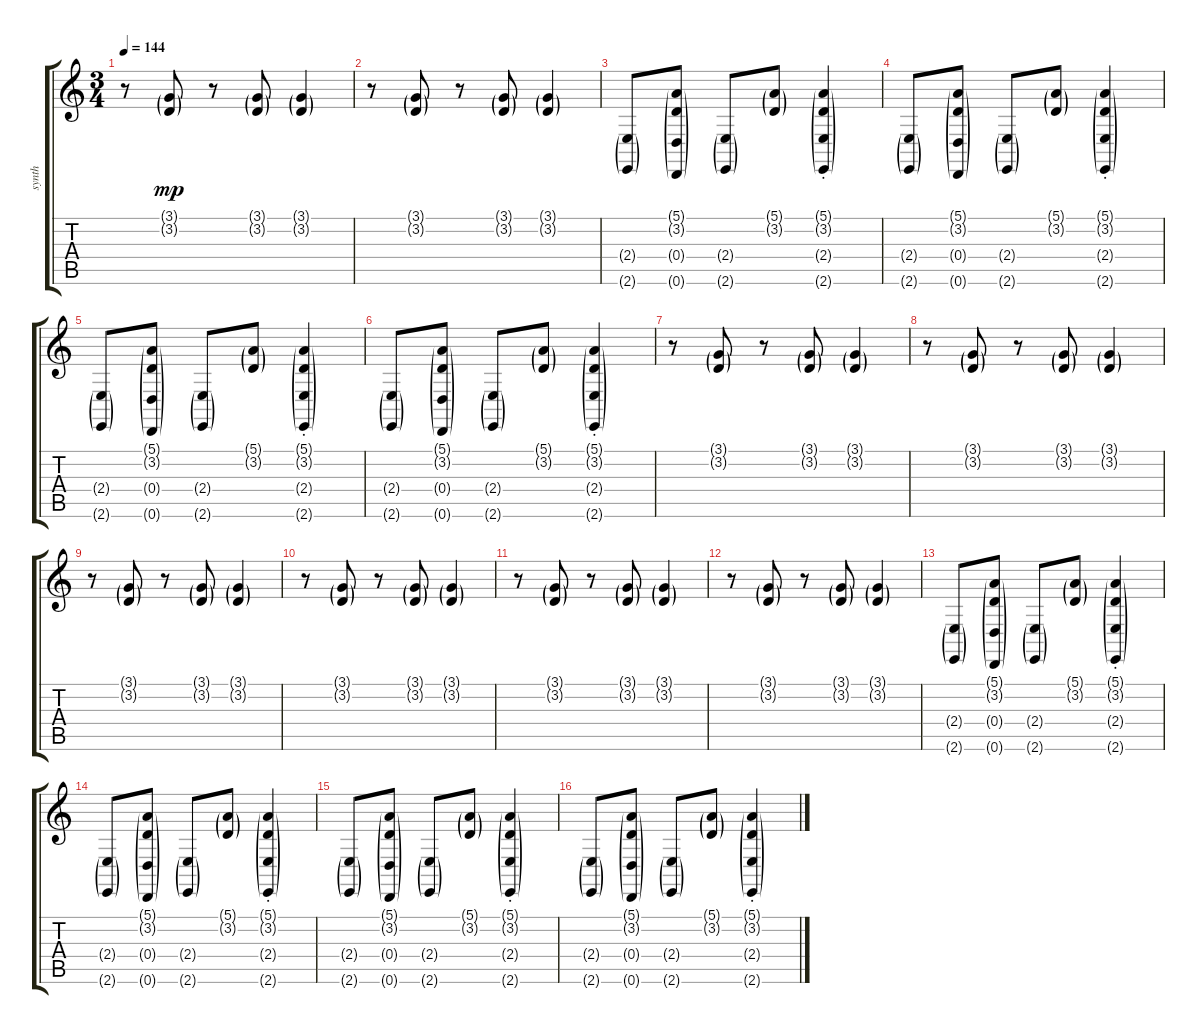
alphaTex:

\track ("synth" "synth") {instrument lead2sawtooth}
\staff {score tabs}
\tuning (E4 B3 G3 D3 A2 D2) {hide}
\ts (3 4)
\tempo 144
\clef g2
\ks c
r.8{dy mp} (3.1{g} 3.2{g}).8 r.8 (3.1{g} 3.2{g}).8 (3.1{g} 3.2{g}).4 |
r.8 (3.1{g} 3.2{g}).8 r.8 (3.1{g} 3.2{g}).8 (3.1{g} 3.2{g}).4 |
(2.4{g} 2.6{g}).8 (5.1{g} 3.2{g} 0.4{g} 0.6{g}).8 (2.4{g} 2.6{g}).8 (5.1{g} 3.2{g}).8 (5.1{g} 3.2{g} 2.4{g st} 2.6{g st}).4 |
(2.4{g} 2.6{g}).8 (5.1{g} 3.2{g} 0.4{g} 0.6{g}).8 (2.4{g} 2.6{g}).8 (5.1{g} 3.2{g}).8 (5.1{g} 3.2{g} 2.4{g st} 2.6{g st}).4 |
(2.4{g} 2.6{g}).8 (5.1{g} 3.2{g} 0.4{g} 0.6{g}).8 (2.4{g} 2.6{g}).8 (5.1{g} 3.2{g}).8 (5.1{g} 3.2{g} 2.4{g st} 2.6{g st}).4 |
(2.4{g} 2.6{g}).8 (5.1{g} 3.2{g} 0.4{g} 0.6{g}).8 (2.4{g} 2.6{g}).8 (5.1{g} 3.2{g}).8 (5.1{g} 3.2{g} 2.4{g st} 2.6{g st}).4 |
r.8 (3.1{g} 3.2{g}).8 r.8 (3.1{g} 3.2{g}).8 (3.1{g} 3.2{g}).4 |
r.8 (3.1{g} 3.2{g}).8 r.8 (3.1{g} 3.2{g}).8 (3.1{g} 3.2{g}).4 |
r.8 (3.1{g} 3.2{g}).8 r.8 (3.1{g} 3.2{g}).8 (3.1{g} 3.2{g}).4 |
r.8 (3.1{g} 3.2{g}).8 r.8 (3.1{g} 3.2{g}).8 (3.1{g} 3.2{g}).4 |
r.8 (3.1{g} 3.2{g}).8 r.8 (3.1{g} 3.2{g}).8 (3.1{g} 3.2{g}).4 |
r.8 (3.1{g} 3.2{g}).8 r.8 (3.1{g} 3.2{g}).8 (3.1{g} 3.2{g}).4 |
(2.4{g} 2.6{g}).8 (5.1{g} 3.2{g} 0.4{g} 0.6{g}).8 (2.4{g} 2.6{g}).8 (5.1{g} 3.2{g}).8 (5.1{g} 3.2{g} 2.4{g st} 2.6{g st}).4 |
(2.4{g} 2.6{g}).8 (5.1{g} 3.2{g} 0.4{g} 0.6{g}).8 (2.4{g} 2.6{g}).8 (5.1{g} 3.2{g}).8 (5.1{g} 3.2{g} 2.4{g st} 2.6{g st}).4 |
(2.4{g} 2.6{g}).8 (5.1{g} 3.2{g} 0.4{g} 0.6{g}).8 (2.4{g} 2.6{g}).8 (5.1{g} 3.2{g}).8 (5.1{g} 3.2{g} 2.4{g st} 2.6{g st}).4 |
(2.4{g} 2.6{g}).8 (5.1{g} 3.2{g} 0.4{g} 0.6{g}).8 (2.4{g} 2.6{g}).8 (5.1{g} 3.2{g}).8 (5.1{g} 3.2{g} 2.4{g st} 2.6{g st}).4
